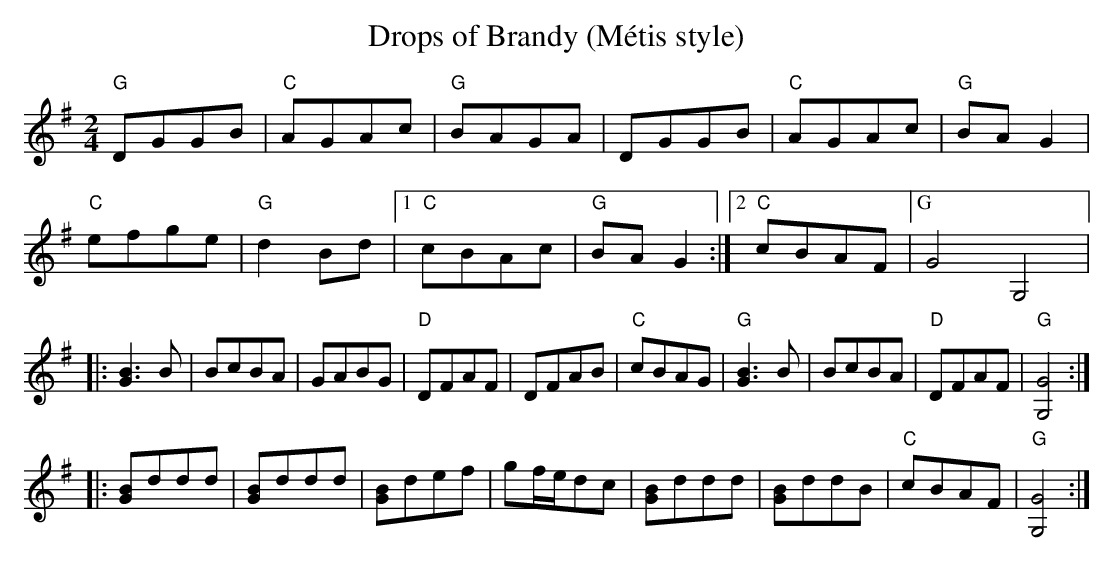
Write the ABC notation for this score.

X:1
T:Drops of Brandy (Métis style)
M:2/4
L:1/8
K:G
"G"DGGB|"C"AGAc|"G"BAGA|DGGB|"C"AGAc|"G"BAG2|
"C"efge|"G"d2Bd|[1 "C"cBAc| "G"BAG2:|[2 "C"cBAF| ["G"G4G,4]|:
[B3G3]B|BcBA|GABG|"D"DFAF|DFAB|"C"cBAG|"G"[B3G3] B|BcBA|"D"DFAF|"G"[G4G,4]::
[BG]ddd|[BG]ddd|[BG]def|gf/2e/2dc|[BG]ddd|[BG]ddB|"C"cBAF|"G"[G4G,4]:|
